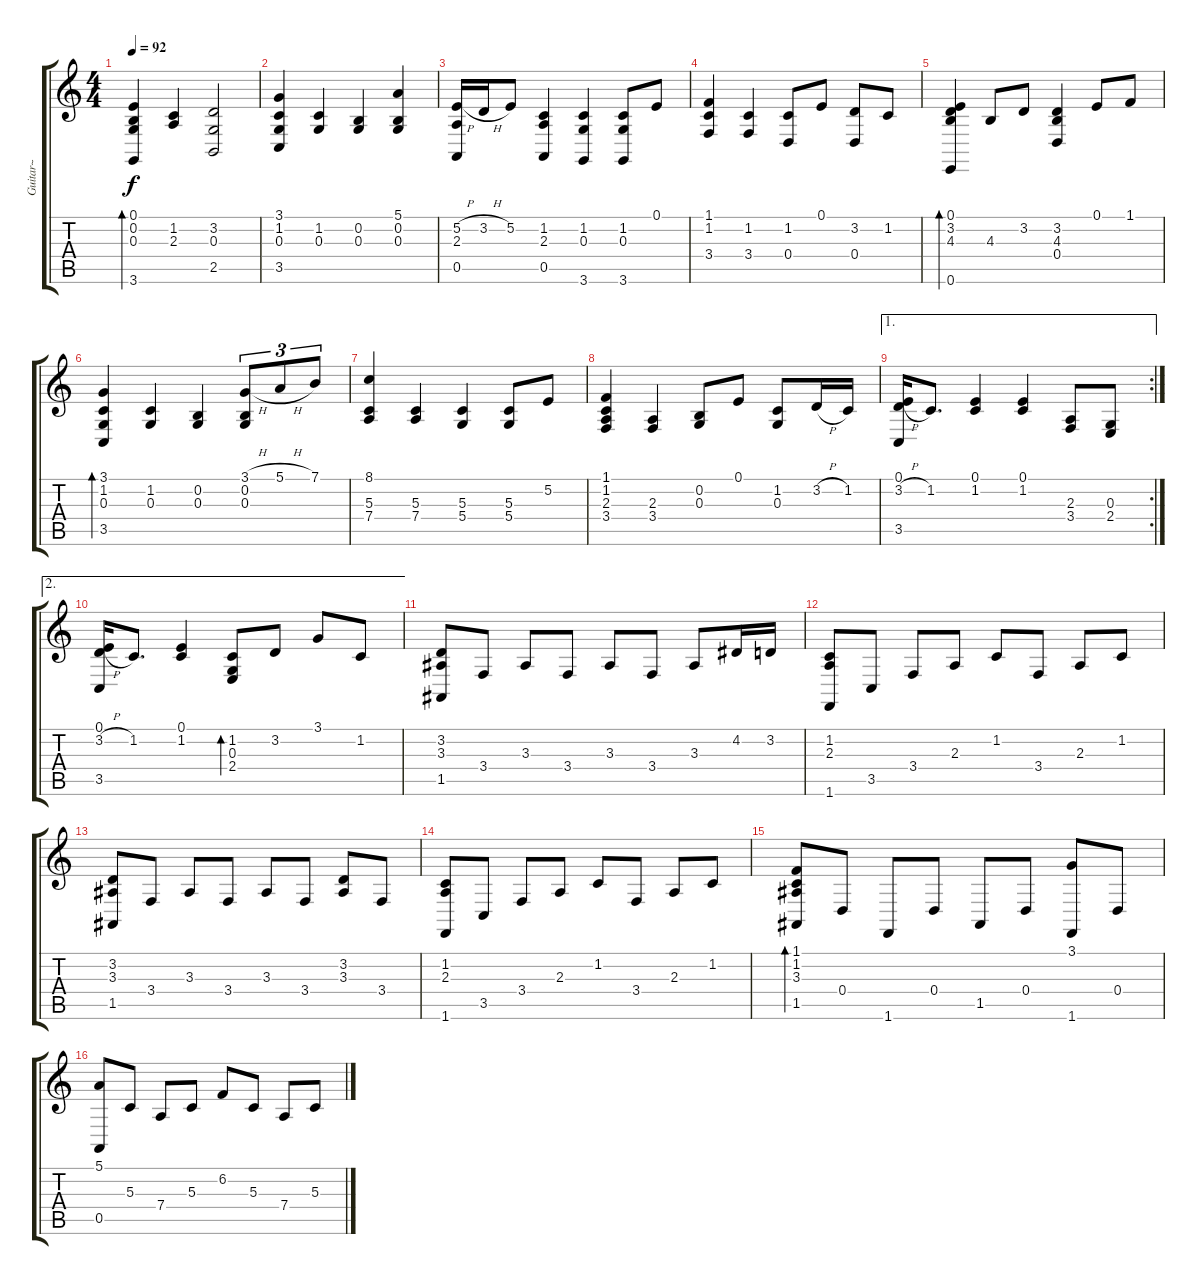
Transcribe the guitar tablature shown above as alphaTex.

\track ("Guitar~" "Guitar~") {instrument acousticgrandpiano}
\staff {score tabs}
\tuning (E4 B3 G3 D3 A2 E2) {hide}
\ts (4 4)
\tempo 92
\clef g2
\ks c
(0.1 0.2 0.3 3.6).4{bd 60 dy f} (1.2 2.3).4 (3.2 0.3 2.5).2 |
(3.1 1.2 0.3 3.5).4 (1.2 0.3).4 (0.2 0.3).4 (5.1 0.2 0.3).4 |
(5.2{h} 2.3 0.5).16 3.2{h}.16 5.2.8 (1.2 2.3 0.5).4 (1.2 0.3 3.6).4 (1.2 0.3 3.6).8 0.1.8 |
(1.1 1.2 3.4).4 (1.2 3.4).4 (1.2 0.4).8 0.1.8 (3.2 0.4).8 1.2.8 |
(0.1 3.2 4.3 0.6).4{bd 60} 4.3.8 3.2.8 (3.2 4.3 0.4).4 0.1.8 1.1.8 |
(3.1 1.2 0.3 3.5).4{bd 60} (1.2 0.3).4 (0.2 0.3).4 (3.1{h} 0.2 0.3).8{tu (3 2)} 5.1{h}.8{tu (3 2)} 7.1.8{tu (3 2)} |
(8.1 5.3 7.4).4 (5.3 7.4).4 (5.3 5.4).4 (5.3 5.4).8 5.2.8 |
(1.1 1.2 2.3 3.4).4 (2.3 3.4).4 (0.2 0.3).8 0.1.8 (1.2 0.3).8 3.2{h}.16 1.2.16 |
\ae 1
\rc 2
(0.1 3.2{h} 3.5).16 1.2.8{d} (0.1 1.2).4 (0.1 1.2).4 (2.3 3.4).8 (0.3 2.4).8 |
\ae 2
(0.1 3.2{h} 3.5).16 1.2.8{d} (0.1 1.2).4 (1.2 0.3 2.4).8{bd 60} 3.2.8 3.1.8 1.2.8 |
(3.2 3.3 1.5).8 3.4.8 3.3.8 3.4.8 3.3.8 3.4.8 3.3.8 4.2.16 3.2.16 |
(1.2 2.3 1.6).8 3.5.8 3.4.8 2.3.8 1.2.8 3.4.8 2.3.8 1.2.8 |
(3.2 3.3 1.5).8 3.4.8 3.3.8 3.4.8 3.3.8 3.4.8 (3.2 3.3).8 3.4.8 |
(1.2 2.3 1.6).8 3.5.8 3.4.8 2.3.8 1.2.8 3.4.8 2.3.8 1.2.8 |
(1.1 1.2 3.3 1.5).8{bd 120} 0.4.8 1.6.8 0.4.8 1.5.8 0.4.8 (3.1 1.6).8 0.4.8 |
(5.1 0.5).8 5.3.8 7.4.8 5.3.8 6.2.8 5.3.8 7.4.8 5.3.8
